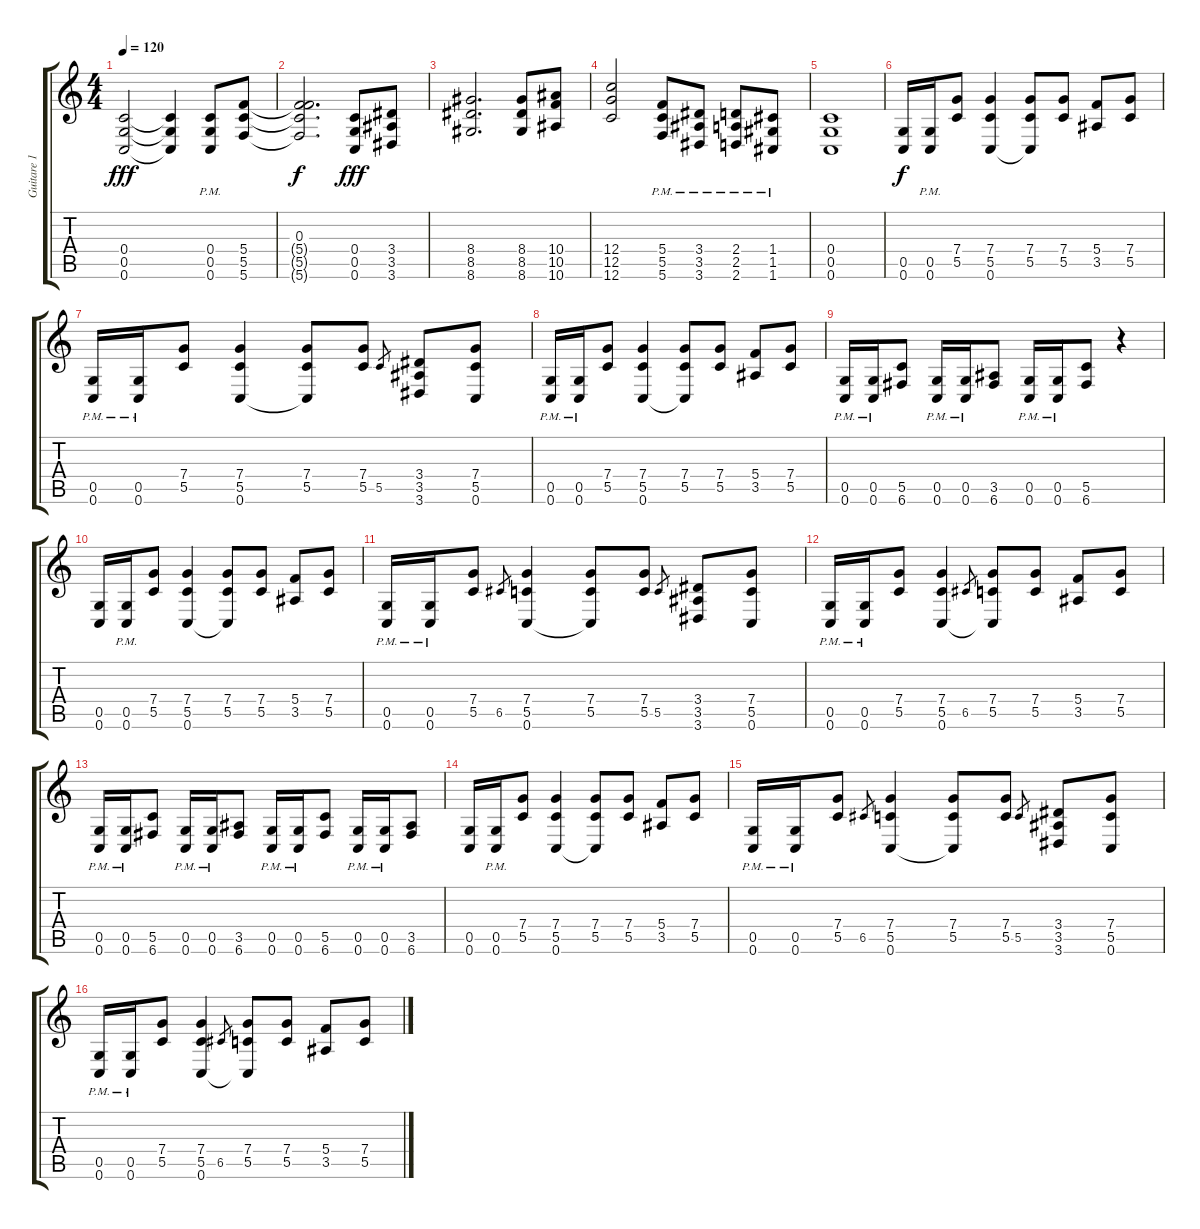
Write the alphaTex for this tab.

\track ("Guitare 1" "Guitare 1") {instrument distortionguitar}
\staff {score tabs}
\tuning (D4 A3 F3 C3 G2 C2) {hide}
\ts (4 4)
\tempo 120
\clef g2
\ks c
(0.4 0.5 0.6).2{dy fff volume 16 balance 6 instrument distortionguitar} (0.4{t} 0.5{t} 0.6{t}).4 (0.4{pm} 0.5{pm} 0.6{pm}).8 (5.4 5.5 5.6).8 |
(0.3{t} 5.4{t} 5.5{t} 5.6{t}).2{d dy f} (0.4 0.5 0.6).8{dy fff} (3.4 3.5 3.6).8 |
(8.4 8.5 8.6).2{d} (8.4 8.5 8.6).8 (10.4 10.5 10.6).8 |
(12.4 12.5 12.6).2 (5.4{pm} 5.5{pm} 5.6{pm}).8 (3.4{pm} 3.5{pm} 3.6{pm}).8 (2.4{pm} 2.5{pm} 2.6{pm}).8 (1.4{pm} 1.5{pm} 1.6{pm}).8 |
(0.4 0.5 0.6).1 |
(0.5 0.6).16{dy f} (0.5{pm} 0.6{pm}).16 (7.4 5.5).8 (7.4 5.5 0.6).4 (7.4 5.5 0.6{t}).8 (7.4 5.5).8 (5.4 3.5).8 (7.4 5.5).8 |
(0.5{pm} 0.6{pm}).16 (0.5{pm} 0.6{pm}).16 (7.4 5.5).8 (7.4 5.5 0.6).4 (7.4 5.5 0.6{t}).8 (7.4 5.5).8 5.5.8{gr} (3.4 3.5 3.6).8 (7.4 5.5 0.6).8 |
(0.5{pm} 0.6{pm}).16 (0.5{pm} 0.6{pm}).16 (7.4 5.5).8 (7.4 5.5 0.6).4 (7.4 5.5 0.6{t}).8 (7.4 5.5).8 (5.4 3.5).8 (7.4 5.5).8 |
(0.5{pm} 0.6{pm}).16 (0.5{pm} 0.6{pm}).16 (5.5 6.6).8 (0.5{pm} 0.6{pm}).16 (0.5{pm} 0.6{pm}).16 (3.5 6.6).8 (0.5{pm} 0.6{pm}).16 (0.5{pm} 0.6{pm}).16 (5.5 6.6).8 r.4 |
(0.5 0.6).16{balance 11} (0.5{pm} 0.6{pm}).16 (7.4 5.5).8 (7.4 5.5 0.6).4 (7.4 5.5 0.6{t}).8 (7.4 5.5).8 (5.4 3.5).8 (7.4 5.5).8 |
(0.5{pm} 0.6{pm}).16 (0.5{pm} 0.6{pm}).16 (7.4 5.5).8 6.5.8{gr} (7.4 5.5 0.6).4 (7.4 5.5 0.6{t}).8 (7.4 5.5).8 5.5.8{gr} (3.4 3.5 3.6).8 (7.4 5.5 0.6).8 |
(0.5{pm} 0.6{pm}).16 (0.5{pm} 0.6{pm}).16 (7.4 5.5).8 (7.4 5.5 0.6).4 6.5.8{gr} (7.4 5.5 0.6{t}).8 (7.4 5.5).8 (5.4 3.5).8 (7.4 5.5).8 |
(0.5{pm} 0.6{pm}).16 (0.5{pm} 0.6{pm}).16 (5.5 6.6).8 (0.5{pm} 0.6{pm}).16 (0.5{pm} 0.6{pm}).16 (3.5 6.6).8 (0.5{pm} 0.6{pm}).16 (0.5{pm} 0.6{pm}).16 (5.5 6.6).8 (0.5{pm} 0.6{pm}).16 (0.5{pm} 0.6{pm}).16 (3.5 6.6).8 |
(0.5 0.6).16 (0.5{pm} 0.6{pm}).16 (7.4 5.5).8 (7.4 5.5 0.6).4 (7.4 5.5 0.6{t}).8 (7.4 5.5).8 (5.4 3.5).8 (7.4 5.5).8 |
(0.5{pm} 0.6{pm}).16 (0.5{pm} 0.6{pm}).16 (7.4 5.5).8 6.5.8{gr} (7.4 5.5 0.6).4 (7.4 5.5 0.6{t}).8 (7.4 5.5).8 5.5.8{gr} (3.4 3.5 3.6).8 (7.4 5.5 0.6).8 |
(0.5{pm} 0.6{pm}).16 (0.5{pm} 0.6{pm}).16 (7.4 5.5).8 (7.4 5.5 0.6).4 6.5.8{gr} (7.4 5.5 0.6{t}).8 (7.4 5.5).8 (5.4 3.5).8 (7.4 5.5).8
